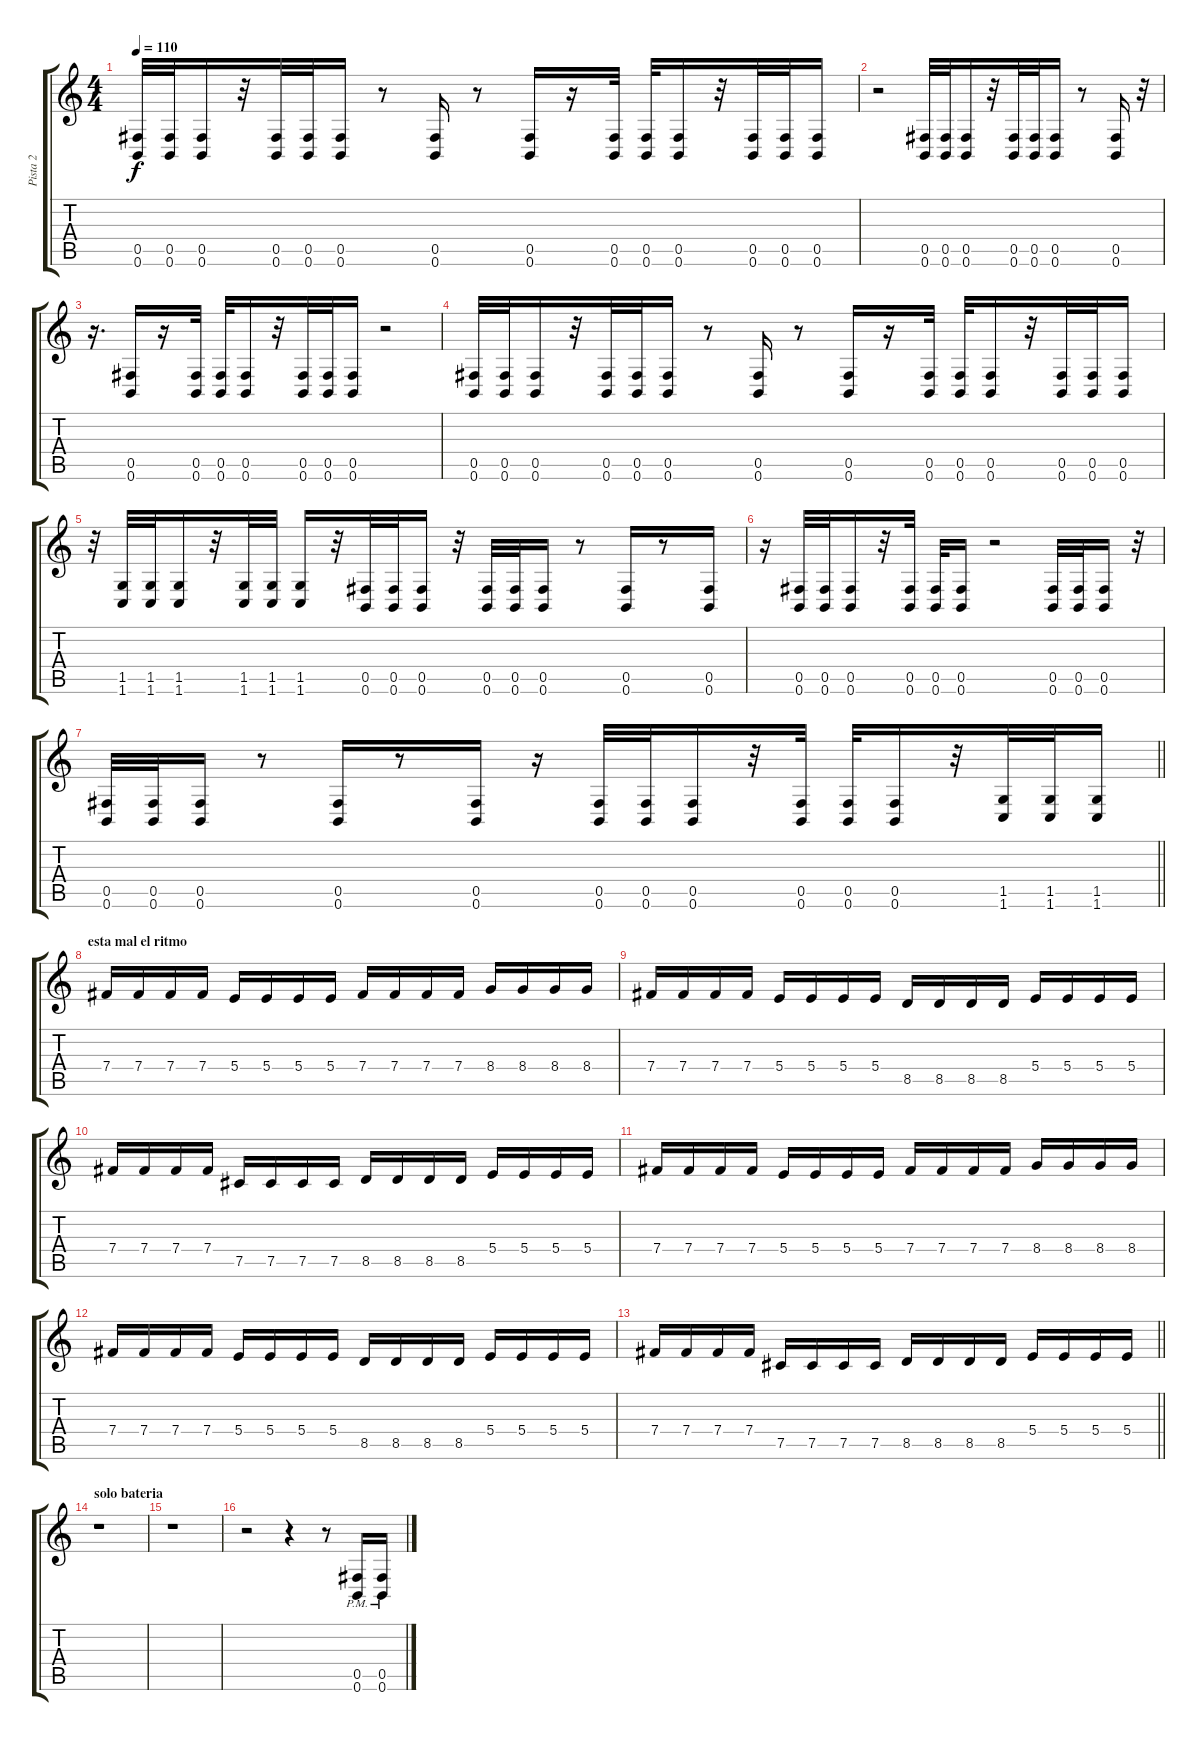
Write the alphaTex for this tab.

\track ("Pista 2" "Pista 2") {instrument distortionguitar}
\staff {score tabs}
\tuning (Db4 Ab3 E3 B2 Gb2 B1) {hide}
\ts (4 4)
\tempo 110
\clef g2
\ks c
(0.5 0.6).32{dy f} (0.5 0.6).32 (0.5 0.6).16 r.32 (0.5 0.6).32 (0.5 0.6).32 (0.5 0.6).16 r.8 (0.5 0.6).16 r.8 (0.5 0.6).16 r.16 (0.5 0.6).32 (0.5 0.6).32 (0.5 0.6).16 r.32 (0.5 0.6).32 (0.5 0.6).32 (0.5 0.6).16 |
r.2 (0.5 0.6).32 (0.5 0.6).32 (0.5 0.6).16 r.32 (0.5 0.6).32 (0.5 0.6).32 (0.5 0.6).16 r.8 (0.5 0.6).16 r.32 |
r.16{d} (0.5 0.6).16 r.16 (0.5 0.6).32 (0.5 0.6).32 (0.5 0.6).16 r.32 (0.5 0.6).32 (0.5 0.6).32 (0.5 0.6).16 r.2 |
(0.5 0.6).32 (0.5 0.6).32 (0.5 0.6).16 r.32 (0.5 0.6).32 (0.5 0.6).32 (0.5 0.6).16 r.8 (0.5 0.6).16 r.8 (0.5 0.6).16 r.16 (0.5 0.6).32 (0.5 0.6).32 (0.5 0.6).16 r.32 (0.5 0.6).32 (0.5 0.6).32 (0.5 0.6).16 |
r.32 (1.5 1.6).32 (1.5 1.6).32 (1.5 1.6).16 r.32 (1.5 1.6).32 (1.5 1.6).32 (1.5 1.6).16 r.32 (0.5 0.6).32 (0.5 0.6).32 (0.5 0.6).16 r.32 (0.5 0.6).32 (0.5 0.6).32 (0.5 0.6).16 r.8 (0.5 0.6).16 r.8 (0.5 0.6).16 |
r.16 (0.5 0.6).32 (0.5 0.6).32 (0.5 0.6).16 r.32 (0.5 0.6).32 (0.5 0.6).32 (0.5 0.6).16 r.2 (0.5 0.6).32 (0.5 0.6).32 (0.5 0.6).16 r.32 |
\barLineRight lightlight
(0.5 0.6).32 (0.5 0.6).32 (0.5 0.6).16 r.8 (0.5 0.6).16 r.8 (0.5 0.6).16 r.16 (0.5 0.6).32 (0.5 0.6).32 (0.5 0.6).16 r.32 (0.5 0.6).32 (0.5 0.6).32 (0.5 0.6).16 r.32 (1.5 1.6).32 (1.5 1.6).32 (1.5 1.6).16 |
\section ("" "esta mal el ritmo")
7.4.16 7.4.16 7.4.16 7.4.16 5.4.16 5.4.16 5.4.16 5.4.16 7.4.16 7.4.16 7.4.16 7.4.16 8.4.16 8.4.16 8.4.16 8.4.16 |
7.4.16 7.4.16 7.4.16 7.4.16 5.4.16 5.4.16 5.4.16 5.4.16 8.5.16 8.5.16 8.5.16 8.5.16 5.4.16 5.4.16 5.4.16 5.4.16 |
7.4.16 7.4.16 7.4.16 7.4.16 7.5.16 7.5.16 7.5.16 7.5.16 8.5.16 8.5.16 8.5.16 8.5.16 5.4.16 5.4.16 5.4.16 5.4.16 |
7.4.16 7.4.16 7.4.16 7.4.16 5.4.16 5.4.16 5.4.16 5.4.16 7.4.16 7.4.16 7.4.16 7.4.16 8.4.16 8.4.16 8.4.16 8.4.16 |
7.4.16 7.4.16 7.4.16 7.4.16 5.4.16 5.4.16 5.4.16 5.4.16 8.5.16 8.5.16 8.5.16 8.5.16 5.4.16 5.4.16 5.4.16 5.4.16 |
\barLineRight lightlight
7.4.16 7.4.16 7.4.16 7.4.16 7.5.16 7.5.16 7.5.16 7.5.16 8.5.16 8.5.16 8.5.16 8.5.16 5.4.16 5.4.16 5.4.16 5.4.16 |
\section ("" "solo bateria")
r.1 |
r.1 |
r.2 r.4 r.8 (0.5{pm} 0.6{pm}).16 (0.5{pm} 0.6{pm}).16
